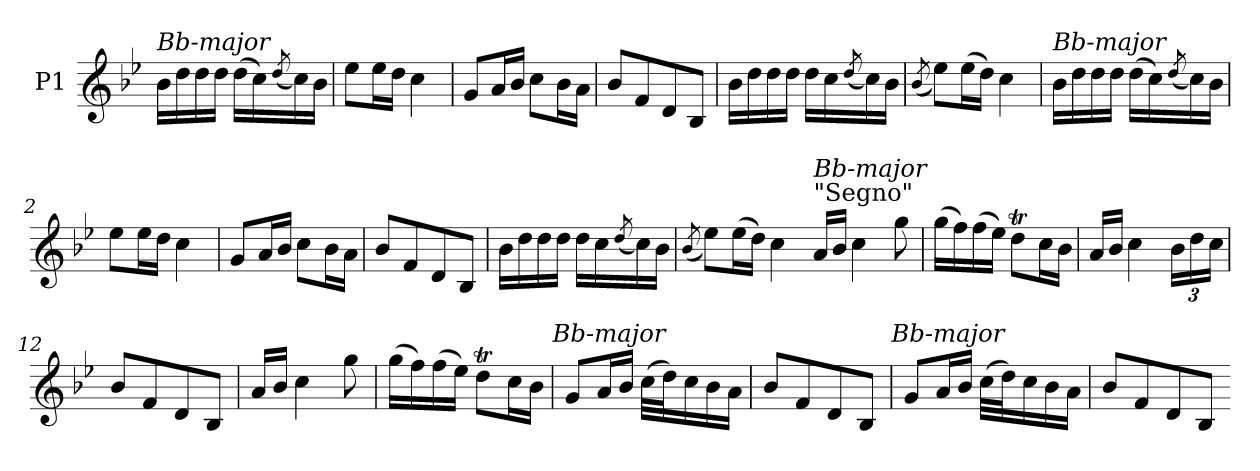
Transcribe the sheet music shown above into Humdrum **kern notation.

**kern
*part1
*staff1
*I"P1
*clefG2
*k[b-e-]
*B-:
=1
!LO:TX:a:i:t=Bb-major
16b-LL
16dd
16dd
16ddJJ
(16ddLL
16cc)
(8qdd/
16cc)
16b-JJ
=2
8ee-L
16ee-L
16ddJJ
4cc
=3
8gL
16aL
16b-JJ
8ccL
16b-L
16aJJ
=4
8b-L
8f
8d
8B-J
=5
16b-LL
16dd
16dd
16ddJJ
16ddLL
16cc
(8qdd/
16cc)
16b-JJ
=6
(8qb-/
8ee-L)
(16ee-L
16ddJJ)
4cc
=1
!LO:TX:a:i:t=Bb-major
16b-LL
16dd
16dd
16ddJJ
(16ddLL
16cc)
(8qdd/
16cc)
16b-JJ
=2
8ee-L
16ee-L
16ddJJ
4cc
=3
8gL
16aL
16b-JJ
8ccL
16b-L
16aJJ
=4
8b-L
8f
8d
8B-J
=5
16b-LL
16dd
16dd
16ddJJ
16ddLL
16cc
(8qdd/
16cc)
16b-JJ
=6
(8qb-/
8ee-L)
(16ee-L
16ddJJ)
4cc
!LO:TX:a:t="Segno"
!LO:TX:a:i:t=Bb-major
16aLL
16b-JJ
4cc
8gg
=10
(16ggLL
16ff)
(16ff
16ee-JJ)
8ddtL
16ccL
16b-JJ
=11
16aLL
16b-JJ
4cc
24b-LL
24dd
24ccJJ
=12
8b-L
8f
8d
8B-J
=13
16aLL
16b-JJ
4cc
8gg
=14
(16ggLL
16ff)
(16ff
16ee-JJ)
8ddtL
16ccL
16b-JJ
!LO:TX:a:i:t=Bb-major
=19
8gL
16aL
16b-JJ
(32ccLLL
32ddJ)
16cc
16b-
16aJJ
=20
8b-L
8f
8d
8B-J
!LO:TX:a:i:t=Bb-major
=19
8gL
16aL
16b-JJ
(32ccLLL
32ddJ)
16cc
16b-
16aJJ
=20
8b-L
8f
8d
8B-J
=-
*-
